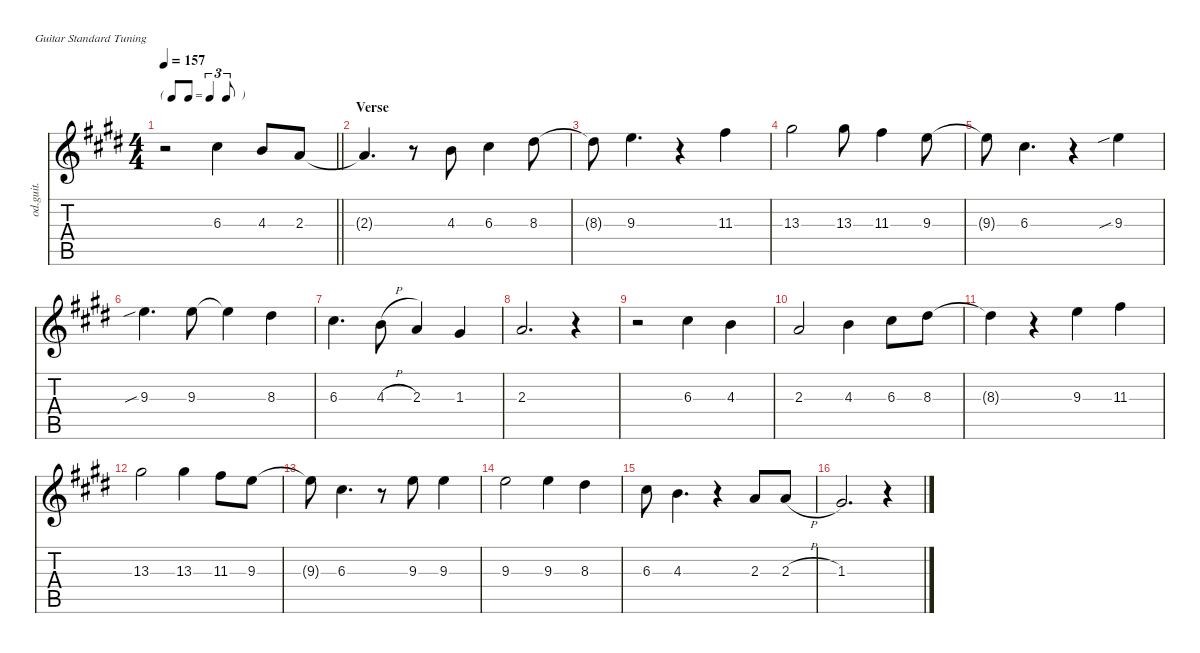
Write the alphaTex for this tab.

\defaultSystemsLayout 4
\hideDynamics
\bracketExtendMode nobrackets
\otherSystemsTrackNameOrientation horizontal
\track ("George" "od.guit.") {instrument overdrivenguitar}
\staff {score tabs}
\tuning (E4 B3 G3 D3 A2 E2)
\ts (4 4)
\tf triplet8th
\tempo 157
\clef g2
\barLineRight lightlight
\ks e
r.2{dy f} 6.3{acc #}.4 4.3{acc forcenatural}.8 2.3{acc forcenatural}.8 |
\section ("" "Verse")
2.3{t acc forcenatural}.4{d} r.8 4.3{acc forcenatural}.8 6.3{acc #}.4 8.3{acc #}.8 |
8.3{t acc #}.8 9.3{acc forcenatural}.4{d} r.4 11.3{acc #}.4 |
13.3{acc #}.2 13.3{acc #}.8 11.3{acc #}.4 9.3{acc forcenatural}.8 |
9.3{t acc forcenatural}.8 6.3{acc #}.4{d} r.4 9.3{sib acc forcenatural}.4 |
9.3{sib acc forcenatural}.4{d} 9.3{acc forcenatural}.8 9.3{t acc forcenatural}.4 8.3{acc #}.4 |
6.3{acc #}.4{d} 4.3{h acc forcenatural}.8 2.3{acc forcenatural}.4 1.3{acc #}.4 |
2.3{acc forcenatural}.2{d} r.4 |
r.2 6.3{acc #}.4 4.3{acc forcenatural}.4 |
2.3{acc forcenatural}.2 4.3{acc forcenatural}.4 6.3{acc #}.8 8.3{acc #}.8 |
8.3{t acc #}.4 r.4 9.3{acc forcenatural}.4 11.3{acc #}.4 |
13.3{acc #}.2 13.3{acc #}.4 11.3{acc #}.8 9.3{acc forcenatural}.8 |
9.3{t acc forcenatural}.8 6.3{acc #}.4{d} r.8 9.3{acc forcenatural}.8 9.3{acc forcenatural}.4 |
9.3{acc forcenatural}.2 9.3{acc forcenatural}.4 8.3{acc #}.4 |
6.3{acc #}.8 4.3{acc forcenatural}.4{d} r.4 2.3{acc forcenatural}.8 2.3{h acc forcenatural}.8 |
1.3{acc #}.2{d} r.4
